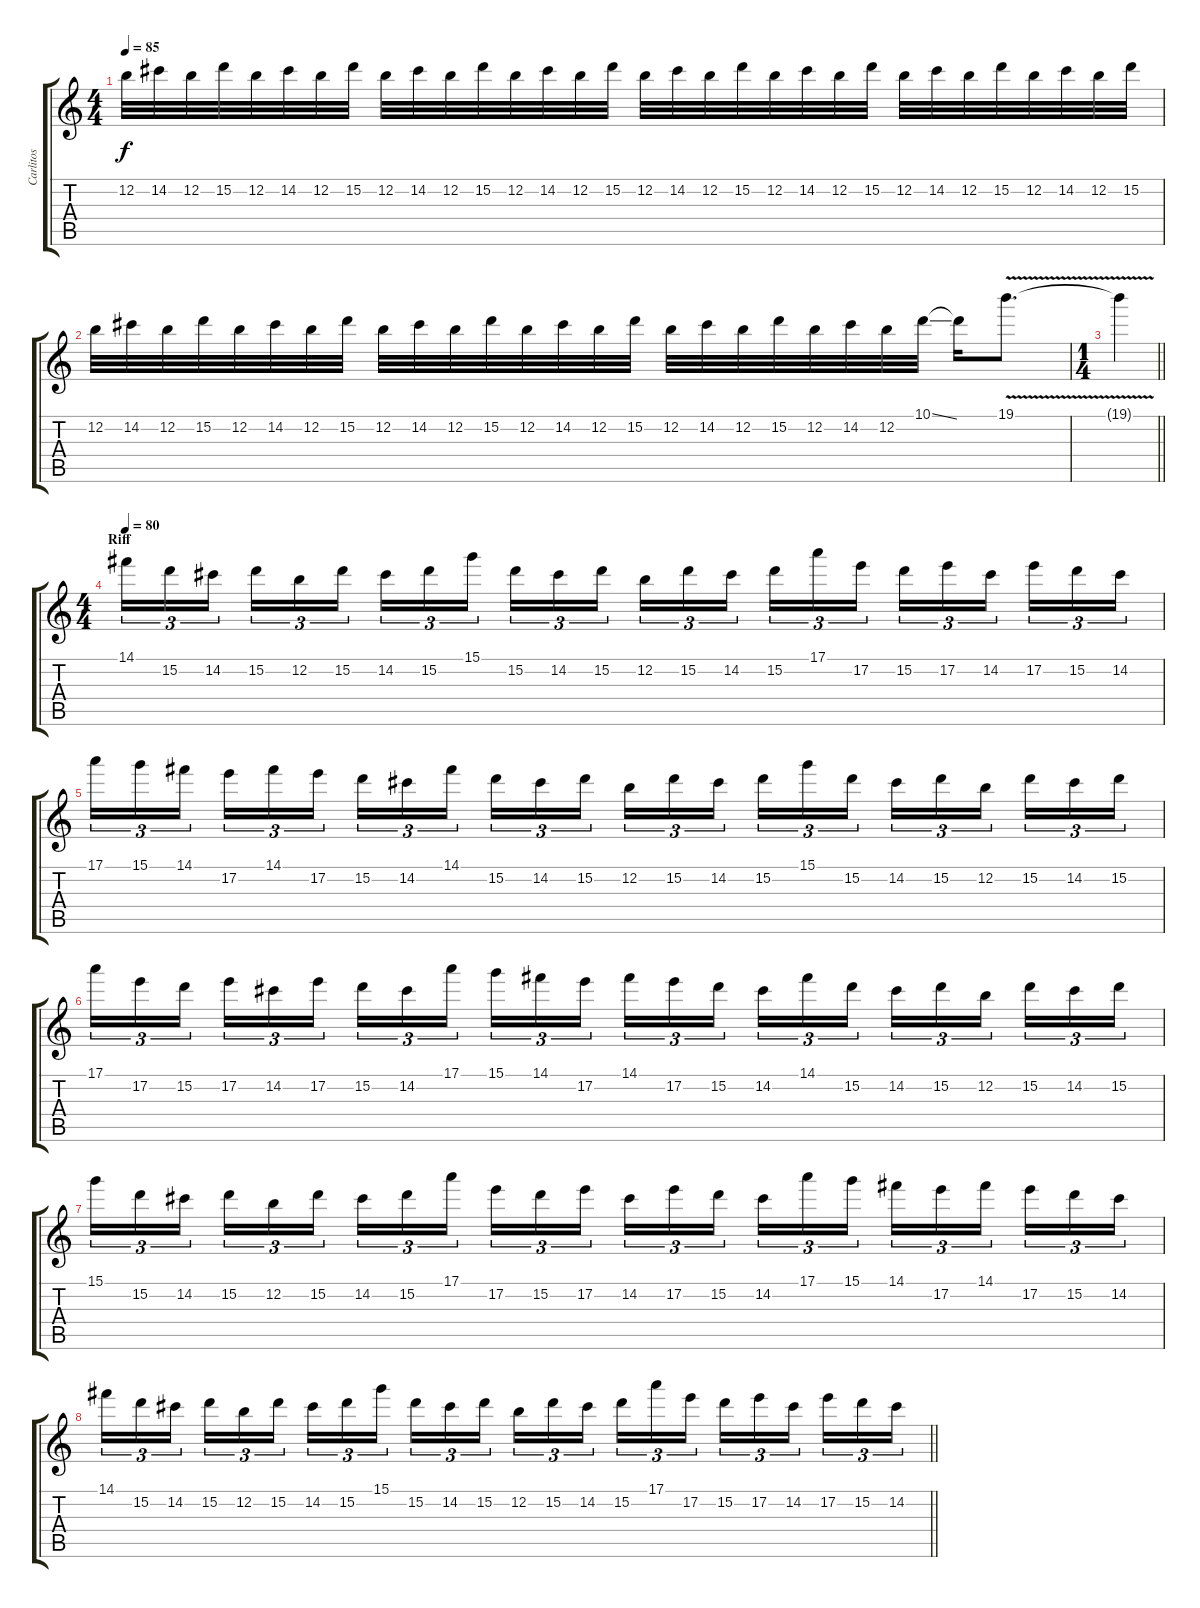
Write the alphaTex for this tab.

\track ("Carlitos" "Carlitos") {instrument distortionguitar}
\staff {score tabs}
\tuning (E4 B3 G3 D3 A2 E2) {hide}
\ts (4 4)
\tempo 85
\clef g2
\ks c
12.2.32{dy f} 14.2.32 12.2.32 15.2.32 12.2.32 14.2.32 12.2.32 15.2.32 12.2.32 14.2.32 12.2.32 15.2.32 12.2.32 14.2.32 12.2.32 15.2.32 12.2.32 14.2.32 12.2.32 15.2.32 12.2.32 14.2.32 12.2.32 15.2.32 12.2.32 14.2.32 12.2.32 15.2.32 12.2.32 14.2.32 12.2.32 15.2.32 |
12.2.32 14.2.32 12.2.32 15.2.32 12.2.32 14.2.32 12.2.32 15.2.32 12.2.32 14.2.32 12.2.32 15.2.32 12.2.32 14.2.32 12.2.32 15.2.32 12.2.32 14.2.32 12.2.32 15.2.32 12.2.32 14.2.32 12.2.32 10.1{ss}.32 10.1{t}.16 19.1{v}.8{d} |
\ts (1 4)
\barLineRight lightlight
19.1{t}.4 |
\ts (4 4)
\section ("" "Riff")
\tempo 80
14.1.16{tu (3 2)} 15.2.16{tu (3 2)} 14.2.16{tu (3 2) beam splitsecondary} 15.2.16{tu (3 2)} 12.2.16{tu (3 2)} 15.2.16{tu (3 2)} 14.2.16{tu (3 2)} 15.2.16{tu (3 2)} 15.1.16{tu (3 2) beam splitsecondary} 15.2.16{tu (3 2)} 14.2.16{tu (3 2)} 15.2.16{tu (3 2)} 12.2.16{tu (3 2)} 15.2.16{tu (3 2)} 14.2.16{tu (3 2) beam splitsecondary} 15.2.16{tu (3 2)} 17.1.16{tu (3 2)} 17.2.16{tu (3 2)} 15.2.16{tu (3 2)} 17.2.16{tu (3 2)} 14.2.16{tu (3 2) beam splitsecondary} 17.2.16{tu (3 2)} 15.2.16{tu (3 2)} 14.2.16{tu (3 2)} |
17.1.16{tu (3 2)} 15.1.16{tu (3 2)} 14.1.16{tu (3 2) beam splitsecondary} 17.2.16{tu (3 2)} 14.1.16{tu (3 2)} 17.2.16{tu (3 2)} 15.2.16{tu (3 2)} 14.2.16{tu (3 2)} 14.1.16{tu (3 2) beam splitsecondary} 15.2.16{tu (3 2)} 14.2.16{tu (3 2)} 15.2.16{tu (3 2)} 12.2.16{tu (3 2)} 15.2.16{tu (3 2)} 14.2.16{tu (3 2) beam splitsecondary} 15.2.16{tu (3 2)} 15.1.16{tu (3 2)} 15.2.16{tu (3 2)} 14.2.16{tu (3 2)} 15.2.16{tu (3 2)} 12.2.16{tu (3 2) beam splitsecondary} 15.2.16{tu (3 2)} 14.2.16{tu (3 2)} 15.2.16{tu (3 2)} |
17.1.16{tu (3 2)} 17.2.16{tu (3 2)} 15.2.16{tu (3 2) beam splitsecondary} 17.2.16{tu (3 2)} 14.2.16{tu (3 2)} 17.2.16{tu (3 2)} 15.2.16{tu (3 2)} 14.2.16{tu (3 2)} 17.1.16{tu (3 2) beam splitsecondary} 15.1.16{tu (3 2)} 14.1.16{tu (3 2)} 17.2.16{tu (3 2)} 14.1.16{tu (3 2)} 17.2.16{tu (3 2)} 15.2.16{tu (3 2) beam splitsecondary} 14.2.16{tu (3 2)} 14.1.16{tu (3 2)} 15.2.16{tu (3 2)} 14.2.16{tu (3 2)} 15.2.16{tu (3 2)} 12.2.16{tu (3 2) beam splitsecondary} 15.2.16{tu (3 2)} 14.2.16{tu (3 2)} 15.2.16{tu (3 2)} |
15.1.16{tu (3 2)} 15.2.16{tu (3 2)} 14.2.16{tu (3 2) beam splitsecondary} 15.2.16{tu (3 2)} 12.2.16{tu (3 2)} 15.2.16{tu (3 2)} 14.2.16{tu (3 2)} 15.2.16{tu (3 2)} 17.1.16{tu (3 2) beam splitsecondary} 17.2.16{tu (3 2)} 15.2.16{tu (3 2)} 17.2.16{tu (3 2)} 14.2.16{tu (3 2)} 17.2.16{tu (3 2)} 15.2.16{tu (3 2) beam splitsecondary} 14.2.16{tu (3 2)} 17.1.16{tu (3 2)} 15.1.16{tu (3 2)} 14.1.16{tu (3 2)} 17.2.16{tu (3 2)} 14.1.16{tu (3 2) beam splitsecondary} 17.2.16{tu (3 2)} 15.2.16{tu (3 2)} 14.2.16{tu (3 2)} |
\barLineRight lightlight
14.1.16{tu (3 2)} 15.2.16{tu (3 2)} 14.2.16{tu (3 2) beam splitsecondary} 15.2.16{tu (3 2)} 12.2.16{tu (3 2)} 15.2.16{tu (3 2)} 14.2.16{tu (3 2)} 15.2.16{tu (3 2)} 15.1.16{tu (3 2) beam splitsecondary} 15.2.16{tu (3 2)} 14.2.16{tu (3 2)} 15.2.16{tu (3 2)} 12.2.16{tu (3 2)} 15.2.16{tu (3 2)} 14.2.16{tu (3 2) beam splitsecondary} 15.2.16{tu (3 2)} 17.1.16{tu (3 2)} 17.2.16{tu (3 2)} 15.2.16{tu (3 2)} 17.2.16{tu (3 2)} 14.2.16{tu (3 2) beam splitsecondary} 17.2.16{tu (3 2)} 15.2.16{tu (3 2)} 14.2.16{tu (3 2)}
